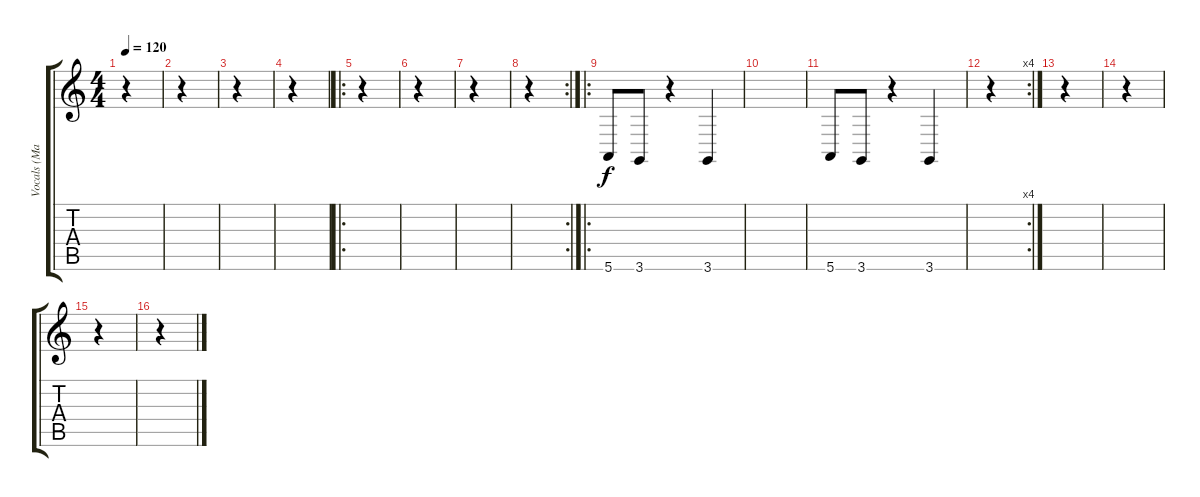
\track ("Vocals (Mati)" "Vocals (Ma") {instrument lead1square}
\staff {score tabs}
\tuning (E4 B3 G3 D3 A2 E2) {hide}
\ts (4 4)
\tempo 120
\clef g2
\ks c
r.4{dy f} |
r.4 |
r.4 |
r.4 |
\ro
r.4 |
r.4 |
r.4 |
\rc 2
r.4 |
\ro
5.6.8 3.6.8 r.4 3.6.4 |
|
5.6.8 3.6.8 r.4 3.6.4 |
\rc 4
r.4 |
r.4 |
r.4 |
r.4 |
r.4
